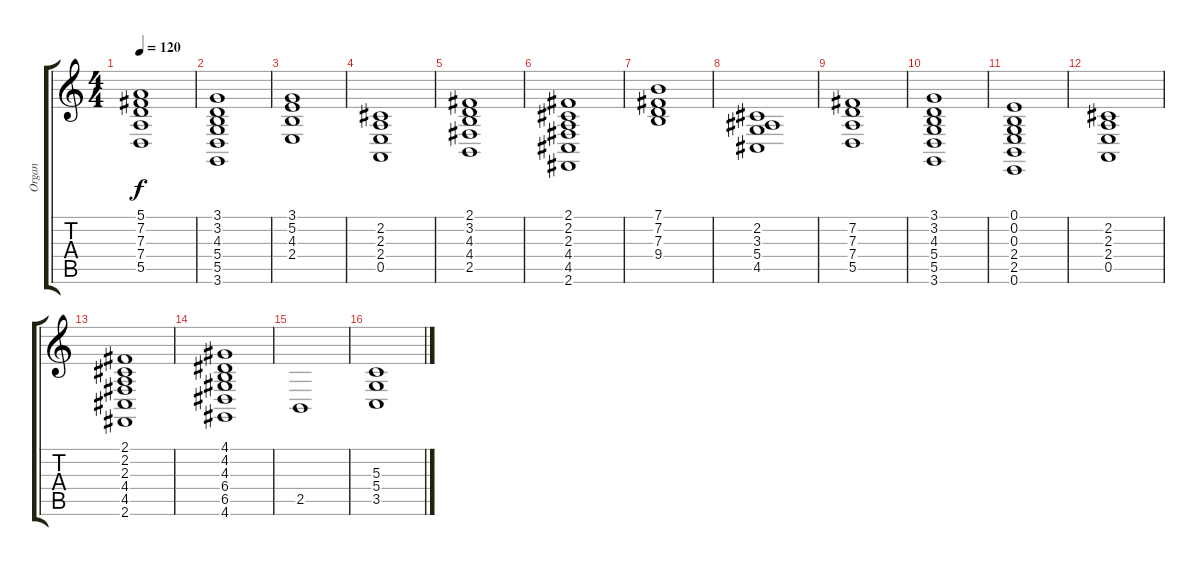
\track ("Organ" "Organ") {instrument reedorgan}
\staff {score tabs}
\tuning (E4 B3 G3 D3 A2 E2) {hide}
\ts (4 4)
\tempo 120
\clef g2
\ks c
(5.1 7.2 7.3 7.4 5.5).1{dy f} |
(3.1 3.2 4.3 5.4 5.5 3.6).1 |
(3.1 5.2 4.3 2.4).1 |
(2.2 2.3 2.4 0.5).1 |
(2.1 3.2 4.3 4.4 2.5).1 |
(2.1 2.2 2.3 4.4 4.5 2.6).1 |
(7.1 7.2 7.3 9.4).1 |
(2.2 3.3 5.4 4.5).1 |
(7.2 7.3 7.4 5.5).1 |
(3.1 3.2 4.3 5.4 5.5 3.6).1 |
(0.1 0.2 0.3 2.4 2.5 0.6).1 |
(2.2 2.3 2.4 0.5).1 |
(2.1 2.2 2.3 4.4 4.5 2.6).1 |
(4.1 4.2 4.3 6.4 6.5 4.6).1 |
2.5.1 |
(5.3 5.4 3.5).1
